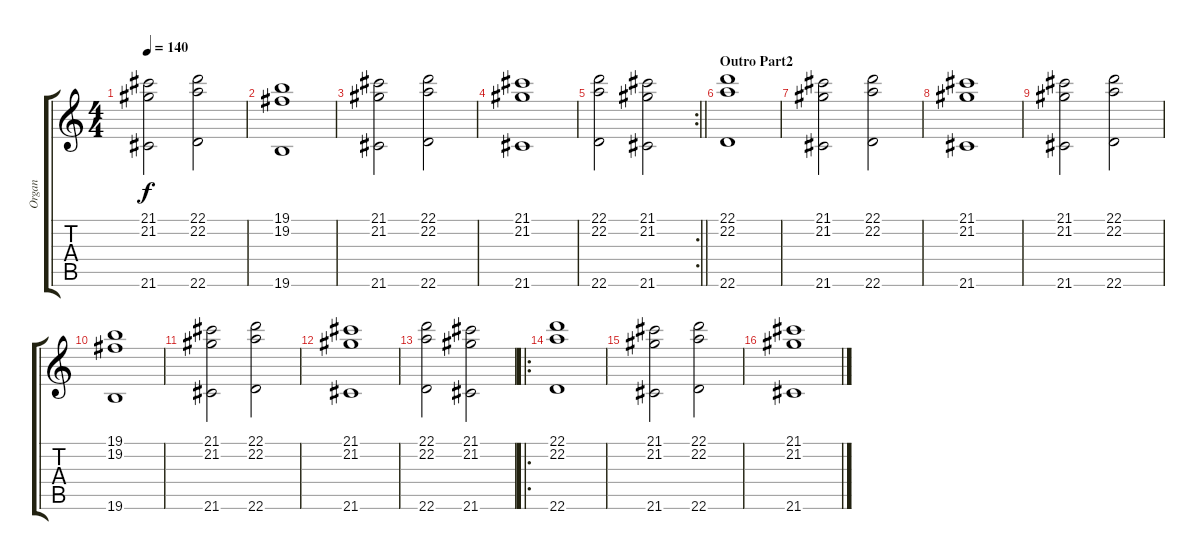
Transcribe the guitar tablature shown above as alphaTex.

\track ("Organ" "Organ") {instrument churchorgan}
\staff {score tabs}
\tuning (E4 B3 G3 D3 A2 E2) {hide}
\ts (4 4)
\tempo 140
\clef g2
\ks c
(21.1 21.2 21.6).2{dy f} (22.1 22.2 22.6).2 |
(19.1 19.2 19.6).1 |
(21.1 21.2 21.6).2 (22.1 22.2 22.6).2 |
(21.1 21.2 21.6).1 |
\rc 2
\barLineRight lightlight
(22.1 22.2 22.6).2 (21.1 21.2 21.6).2 |
\section ("" "Outro Part2")
(22.1 22.2 22.6).1 |
(21.1 21.2 21.6).2 (22.1 22.2 22.6).2 |
(21.1 21.2 21.6).1 |
(21.1 21.2 21.6).2 (22.1 22.2 22.6).2 |
(19.1 19.2 19.6).1 |
(21.1 21.2 21.6).2 (22.1 22.2 22.6).2 |
(21.1 21.2 21.6).1 |
(22.1 22.2 22.6).2 (21.1 21.2 21.6).2 |
\ro
(22.1 22.2 22.6).1 |
(21.1 21.2 21.6).2 (22.1 22.2 22.6).2 |
(21.1 21.2 21.6).1
